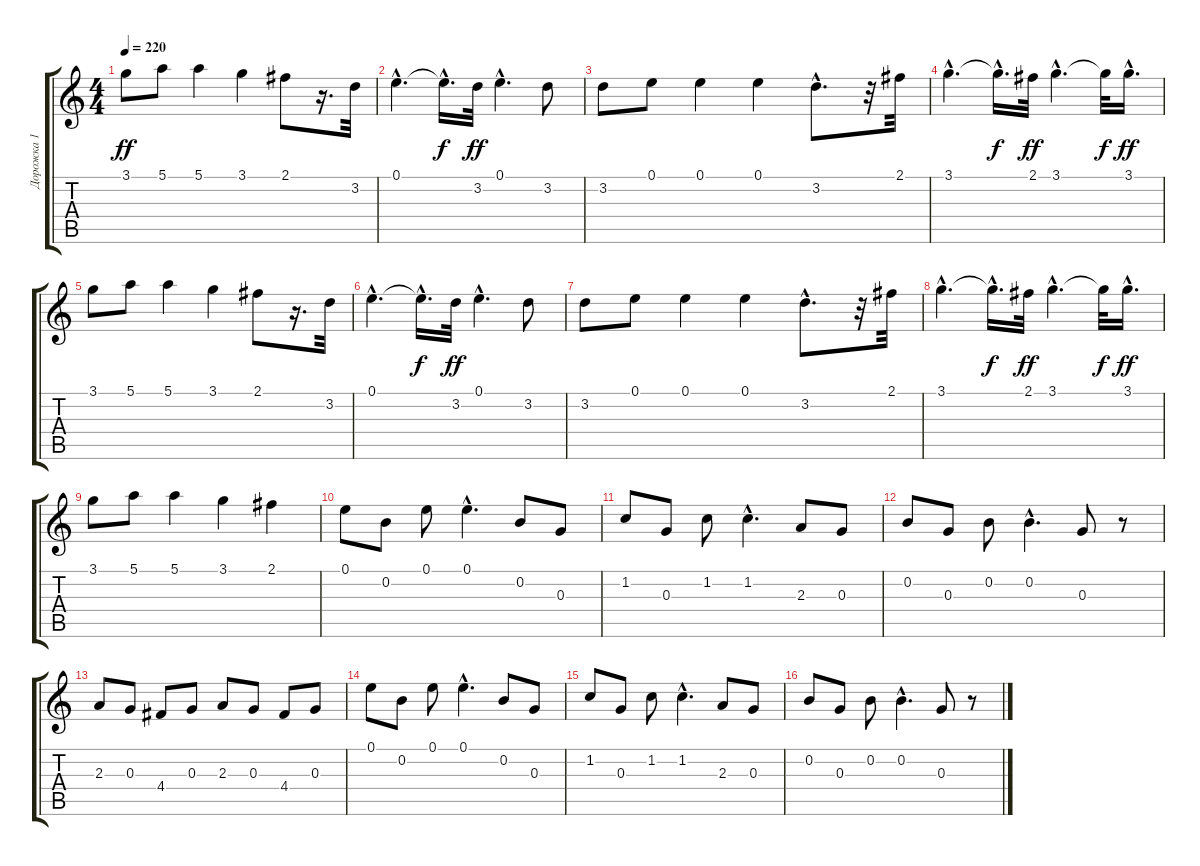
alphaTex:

\track ("Дорожка 1" "Дорожка 1") {instrument overdrivenguitar}
\staff {score tabs}
\tuning (E4 B3 G3 D3 A2 E2) {hide}
\ts (4 4)
\tempo 220
\clef g2
\ks c
3.1.8{dy ff} 5.1.8 5.1.4 3.1.4 2.1.8 r.16{d} 3.2.32 |
0.1{hac}.4{d} 0.1{hac t}.16{d dy f} 3.2.32{dy ff} 0.1{hac}.4{d} 3.2.8 |
3.2.8 0.1.8 0.1.4 0.1.4 3.2{hac}.8{d} r.32 2.1.32 |
3.1{hac}.4{d} 3.1{hac t}.16{d dy f} 2.1.32{dy ff} 3.1{hac}.4{d} 3.1{t}.32{dy f} 3.1{hac}.16{d dy ff} |
3.1.8 5.1.8 5.1.4 3.1.4 2.1.8 r.16{d} 3.2.32 |
0.1{hac}.4{d} 0.1{hac t}.16{d dy f} 3.2.32{dy ff} 0.1{hac}.4{d} 3.2.8 |
3.2.8 0.1.8 0.1.4 0.1.4 3.2{hac}.8{d} r.32 2.1.32 |
3.1{hac}.4{d} 3.1{hac t}.16{d dy f} 2.1.32{dy ff} 3.1{hac}.4{d} 3.1{t}.32{dy f} 3.1{hac}.16{d dy ff} |
3.1.8 5.1.8 5.1.4 3.1.4 2.1.4 |
0.1.8 0.2.8 0.1.8 0.1{hac}.4{d} 0.2.8 0.3.8 |
1.2.8 0.3.8 1.2.8 1.2{hac}.4{d} 2.3.8 0.3.8 |
0.2.8 0.3.8 0.2.8 0.2{hac}.4{d} 0.3.8 r.8 |
2.3.8 0.3.8 4.4.8 0.3.8 2.3.8 0.3.8 4.4.8 0.3.8 |
0.1.8 0.2.8 0.1.8 0.1{hac}.4{d} 0.2.8 0.3.8 |
1.2.8 0.3.8 1.2.8 1.2{hac}.4{d} 2.3.8 0.3.8 |
0.2.8 0.3.8 0.2.8 0.2{hac}.4{d} 0.3.8 r.8
